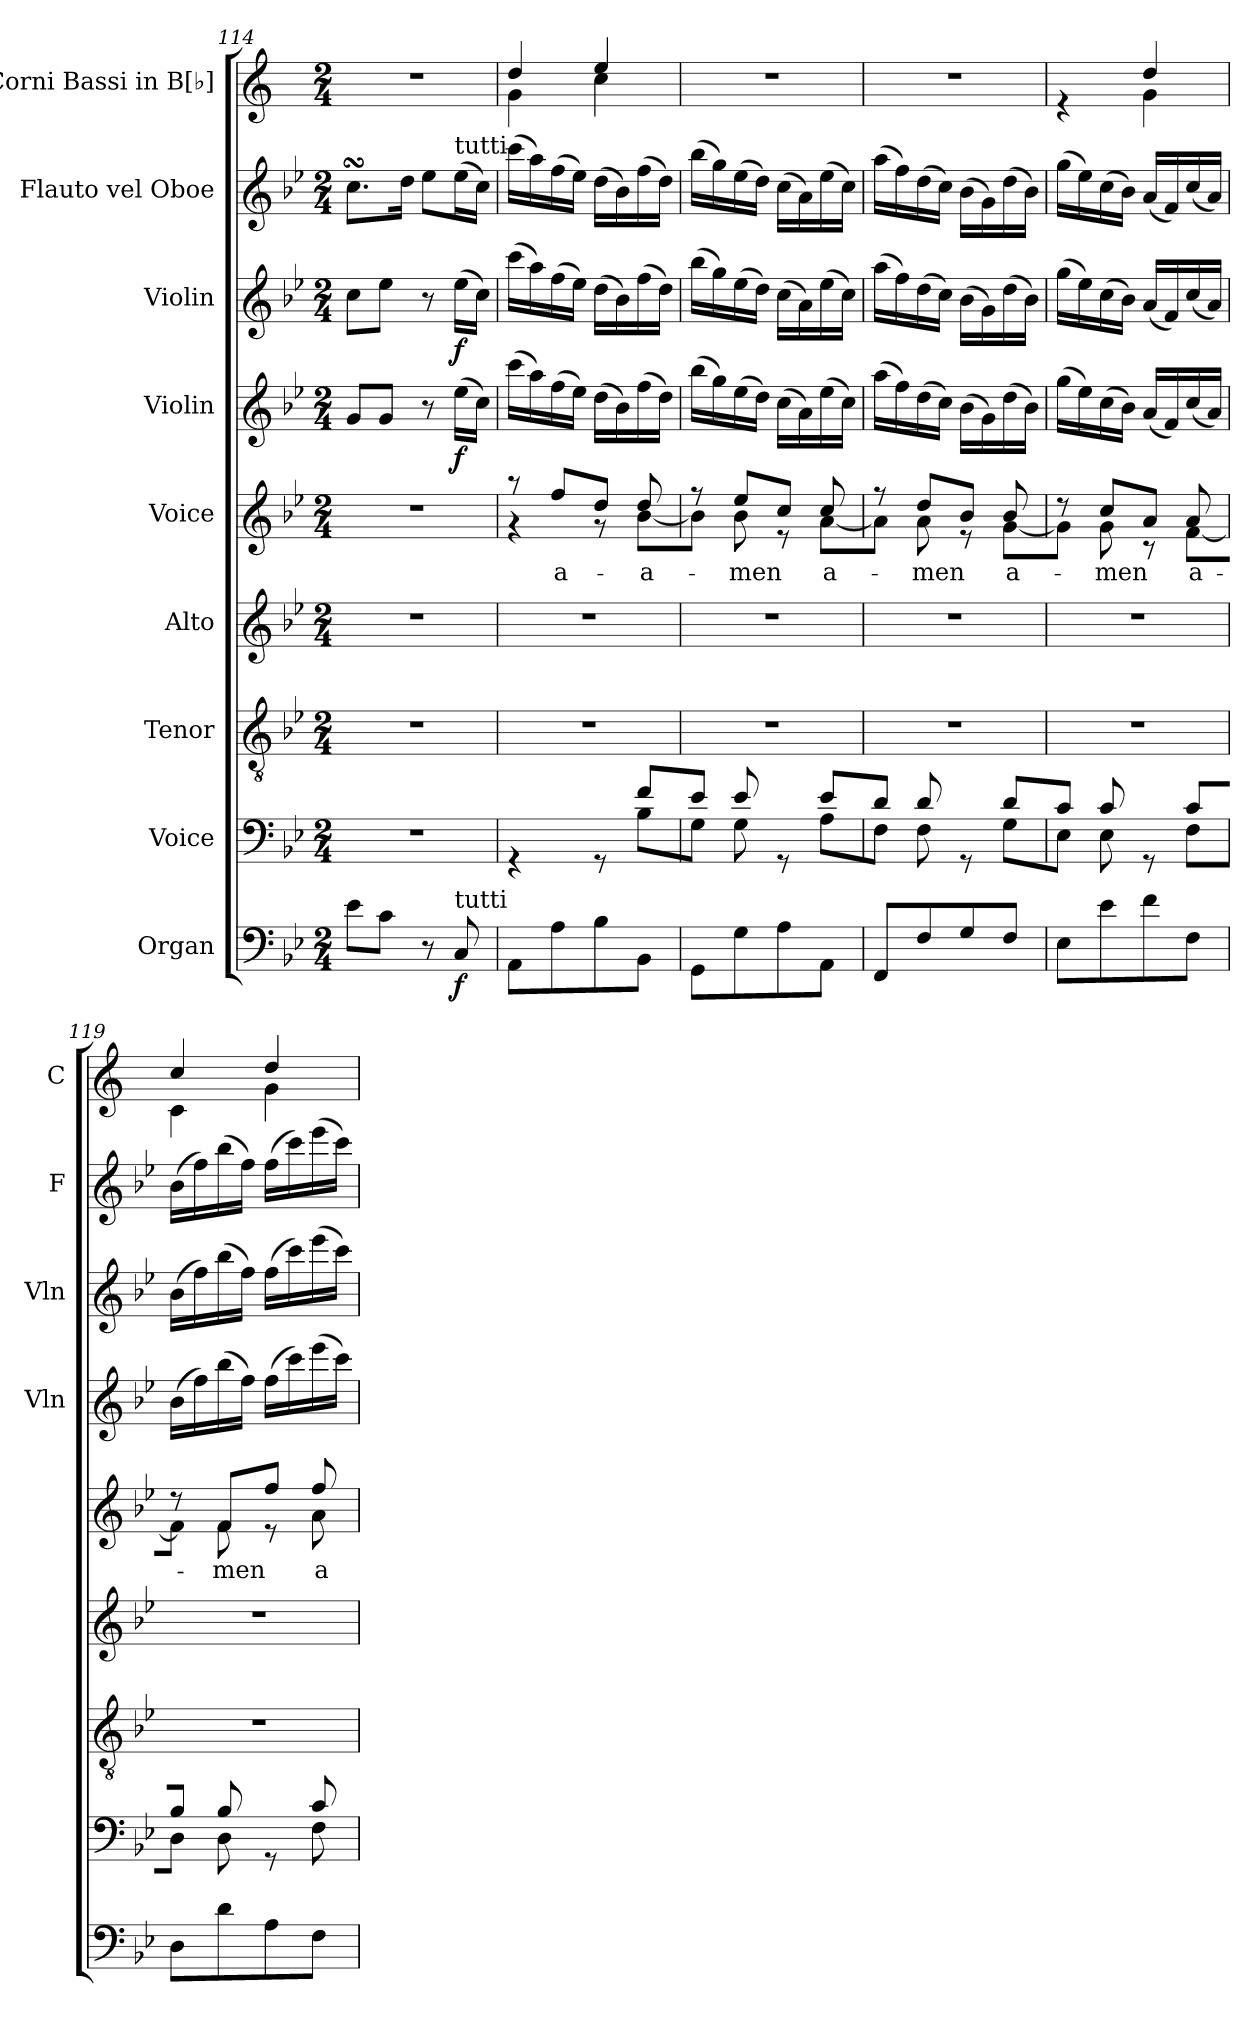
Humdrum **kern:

**kern	**dynam	**kern	**kern	**kern	**kern	**text	**kern	**dynam	**kern	**dynam	**kern	**kern
*part9	*part9	*part8	*part7	*part6	*part5	*part5	*part4	*part4	*part3	*part3	*part2	*part1
*staff9	*staff9	*staff8	*staff7	*staff6	*staff5	*staff5	*staff4	*staff4	*staff3	*staff3	*staff2	*staff1
*I"Organ	*	*I"Voice	*I"Tenor	*I"Alto	*I"Voice	*	*I"Violin	*	*I"Violin	*	*I"Flauto vel Oboe	*I"Corni Bassi in B[♭]
*	*	*	*	*	*	*	*I'Vln	*	*I'Vln	*	*I'F	*I'C
*clefF4	*	*clefF4	*clefGv2	*clefG2	*clefG2	*	*clefG2	*	*clefG2	*	*clefG2	*clefG2
*	*	*	*	*	*	*	*	*	*	*	*	*ITrd1c2
*k[b-e-]	*	*k[b-e-]	*k[b-e-]	*k[b-e-]	*k[b-e-]	*	*k[b-e-]	*	*k[b-e-]	*	*k[b-e-]	*k[b-e-]
*M2/4	*	*M2/4	*M2/4	*M2/4	*M2/4	*	*M2/4	*	*M2/4	*	*M2/4	*M2/4
=114	=114	=114	=114	=114	=114	=114	=114	=114	=114	=114	=114	=114
8e-\L	.	2r	2r	2r	2r	.	8g/L	.	8cc\L	.	8.ccsSSS\L	2r
8c\J	.	.	.	.	.	.	8g/J	.	8ee-\J	.	.	.
.	.	.	.	.	.	.	.	.	.	.	16dd\Jk	.
8r	.	.	.	.	.	.	8r	.	8r	.	8ee-\L	.
!	!	!	!	!	!	!	!	!	!	!	!LO:TX:a:t=tutti	!
!LO:TX:a:t=tutti	!	!	!	!	!	!	!	!	!	!	!	!
!	!LO:DY:b	!	!	!	!	!	!	!LO:DY:b	!	!LO:DY:b	!	!
8C/	f	.	.	.	.	.	(16ee-\LL	f	(16ee-\LL	f	(16ee-\L	.
.	.	.	.	.	.	.	16cc\JJ)	.	16cc\JJ)	.	16cc\JJ)	.
=115	=115	=115	=115	=115	=115	=115	=115	=115	=115	=115	=115	=115
*	*	*^	*	*	*^	*	*	*	*	*	*	*^
8AA\L	.	4rGG	4.ryy	2r	2r	8r	4r	.	(16ccc\LL	.	(16ccc\LL	.	(16ccc\LL	4cc/	4f\
.	.	.	.	.	.	.	.	.	16aa\)	.	16aa\)	.	16aa\)	.	.
!	!	!	!	!	!	!	!	!LO:LY:b	!	!	!	!	!	!	!
8A\	.	.	.	.	.	8ff/L	.	a-	(16ff\	.	(16ff\	.	(16ff\	.	.
.	.	.	.	.	.	.	.	.	16ee-\JJ)	.	16ee-\JJ)	.	16ee-\JJ)	.	.
8B-\	.	8rGG	.	.	.	8dd/J	8r	.	(16dd\LL	.	(16dd\LL	.	(16dd\LL	4dd/	4b-\
.	.	.	.	.	.	.	.	.	16b-\)	.	16b-\)	.	16b-\)	.	.
!	!	!	!	!	!	!	!	!LO:LY:b	!	!	!	!	!	!	!
!	!	!	!	!	!	!	!	!LO:LY:b	!	!	!	!	!	!	!
8BB-\J	.	8f/L	8B-\L	.	.	8dd/	[8b-\L	a-	(16ff\	.	(16ff\	.	(16ff\	.	.
.	.	.	.	.	.	.	.	.	16dd\JJ)	.	16dd\JJ)	.	16dd\JJ)	.	.
*	*	*	*	*	*	*	*	*	*	*	*	*	*	*v	*v
!!LO:PB:g=z
=116	=116	=116	=116	=116	=116	=116	=116	=116	=116	=116	=116	=116	=116	=116
8GG\L	.	8e-/J	8G\J	2r	2r	8r	8b-\J]	.	(16bb-\LL	.	(16bb-\LL	.	(16bb-\LL	2r
.	.	.	.	.	.	.	.	.	16gg\)	.	16gg\)	.	16gg\)	.
!	!	!	!	!	!	!	!	!LO:LY:b	!	!	!	!	!	!
!	!	!	!	!	!	!	!	!LO:LY:b	!	!	!	!	!	!
8G\	.	8e-/	8G\	.	.	8ee-/L	8b-\	-men	(16ee-\	.	(16ee-\	.	(16ee-\	.
.	.	.	.	.	.	.	.	.	16dd\JJ)	.	16dd\JJ)	.	16dd\JJ)	.
8A\	.	8rGG	8ryy	.	.	8cc/J	8r	.	(16cc\LL	.	(16cc\LL	.	(16cc\LL	.
.	.	.	.	.	.	.	.	.	16a\)	.	16a\)	.	16a\)	.
!	!	!	!	!	!	!	!	!LO:LY:b	!	!	!	!	!	!
!	!	!	!	!	!	!	!	!LO:LY:b	!	!	!	!	!	!
8AA\J	.	8e-/L	8A\L	.	.	8cc/	[8a\L	a-	(16ee-\	.	(16ee-\	.	(16ee-\	.
.	.	.	.	.	.	.	.	.	16cc\JJ)	.	16cc\JJ)	.	16cc\JJ)	.
=117	=117	=117	=117	=117	=117	=117	=117	=117	=117	=117	=117	=117	=117	=117
8FF/L	.	8d/J	8F\J	2r	2r	8r	8a\J]	.	(16aa\LL	.	(16aa\LL	.	(16aa\LL	2r
.	.	.	.	.	.	.	.	.	16ff\)	.	16ff\)	.	16ff\)	.
!	!	!	!	!	!	!	!	!LO:LY:b	!	!	!	!	!	!
!	!	!	!	!	!	!	!	!LO:LY:b	!	!	!	!	!	!
8F/	.	8d/	8F\	.	.	8dd/L	8a\	-men	(16dd\	.	(16dd\	.	(16dd\	.
.	.	.	.	.	.	.	.	.	16cc\JJ)	.	16cc\JJ)	.	16cc\JJ)	.
8G/	.	8rGG	8ryy	.	.	8b-/J	8r	.	(16b-\LL	.	(16b-\LL	.	(16b-\LL	.
.	.	.	.	.	.	.	.	.	16g\)	.	16g\)	.	16g\)	.
!	!	!	!	!	!	!	!	!LO:LY:b	!	!	!	!	!	!
!	!	!	!	!	!	!	!	!LO:LY:b	!	!	!	!	!	!
8F/J	.	8d/L	8G\L	.	.	8b-/	[8g\L	a-	(16dd\	.	(16dd\	.	(16dd\	.
.	.	.	.	.	.	.	.	.	16b-\JJ)	.	16b-\JJ)	.	16b-\JJ)	.
=118	=118	=118	=118	=118	=118	=118	=118	=118	=118	=118	=118	=118	=118	=118
*	*	*	*	*	*	*	*	*	*	*	*	*	*	*^
8E-\L	.	8c/J	8E-\J	2r	2r	8r	8g\J]	.	(16gg\LL	.	(16gg\LL	.	(16gg\LL	4re	4ryy
.	.	.	.	.	.	.	.	.	16ee-\)	.	16ee-\)	.	16ee-\)	.	.
!	!	!	!	!	!	!	!	!LO:LY:b	!	!	!	!	!	!	!
!	!	!	!	!	!	!	!	!LO:LY:b	!	!	!	!	!	!	!
8e-\	.	8c/	8E-\	.	.	8cc/L	8g\	-men	(16cc\	.	(16cc\	.	(16cc\	.	.
.	.	.	.	.	.	.	.	.	16b-\JJ)	.	16b-\JJ)	.	16b-\JJ)	.	.
8f\	.	8rGG	8ryy	.	.	8a/J	8r	.	(16a/LL	.	(16a/LL	.	(16a/LL	4cc/	4f\
.	.	.	.	.	.	.	.	.	16f/)	.	16f/)	.	16f/)	.	.
!	!	!	!	!	!	!	!	!LO:LY:b	!	!	!	!	!	!	!
!	!	!	!	!	!	!	!	!LO:LY:b	!	!	!	!	!	!	!
8F\J	.	8c/L	8F\L	.	.	8a/	[8f\L	a-	(16cc/	.	(16cc/	.	(16cc/	.	.
.	.	.	.	.	.	.	.	.	16a/JJ)	.	16a/JJ)	.	16a/JJ)	.	.
=119	=119	=119	=119	=119	=119	=119	=119	=119	=119	=119	=119	=119	=119	=119	=119
8D\L	.	8B-/J	8D\J	2r	2r	8r	8f\J]	.	(16b-\LL	.	(16b-\LL	.	(16b-\LL	4b-/	4B-\
.	.	.	.	.	.	.	.	.	16ff\)	.	16ff\)	.	16ff\)	.	.
!	!	!	!	!	!	!	!	!LO:LY:b	!	!	!	!	!	!	!
!	!	!	!	!	!	!	!	!LO:LY:b	!	!	!	!	!	!	!
8d\	.	8B-/	8D\	.	.	8f/L	8f\	-men	(16bb-\	.	(16bb-\	.	(16bb-\	.	.
.	.	.	.	.	.	.	.	.	16ff\JJ)	.	16ff\JJ)	.	16ff\JJ)	.	.
8A\	.	8rGG	8ryy	.	.	8ff/J	8r	.	(16ff\LL	.	(16ff\LL	.	(16ff\LL	4cc/	4f\
.	.	.	.	.	.	.	.	.	16ccc\)	.	16ccc\)	.	16ccc\)	.	.
!	!	!	!	!	!	!	!	!LO:LY:b	!	!	!	!	!	!	!
!	!	!	!	!	!	!	!	!LO:LY:b	!	!	!	!	!	!	!
8F\J	.	8c/	8F\	.	.	8ff/	8a\	a-	(16eee-\	.	(16eee-\	.	(16eee-\	.	.
.	.	.	.	.	.	.	.	.	16ccc\JJ)	.	16ccc\JJ)	.	16ccc\JJ)	.	.
*	*	*v	*v	*	*	*v	*v	*	*	*	*	*	*	*v	*v
=	=	=	=	=	=	=	=	=	=	=	=	=
*-	*-	*-	*-	*-	*-	*-	*-	*-	*-	*-	*-	*-
